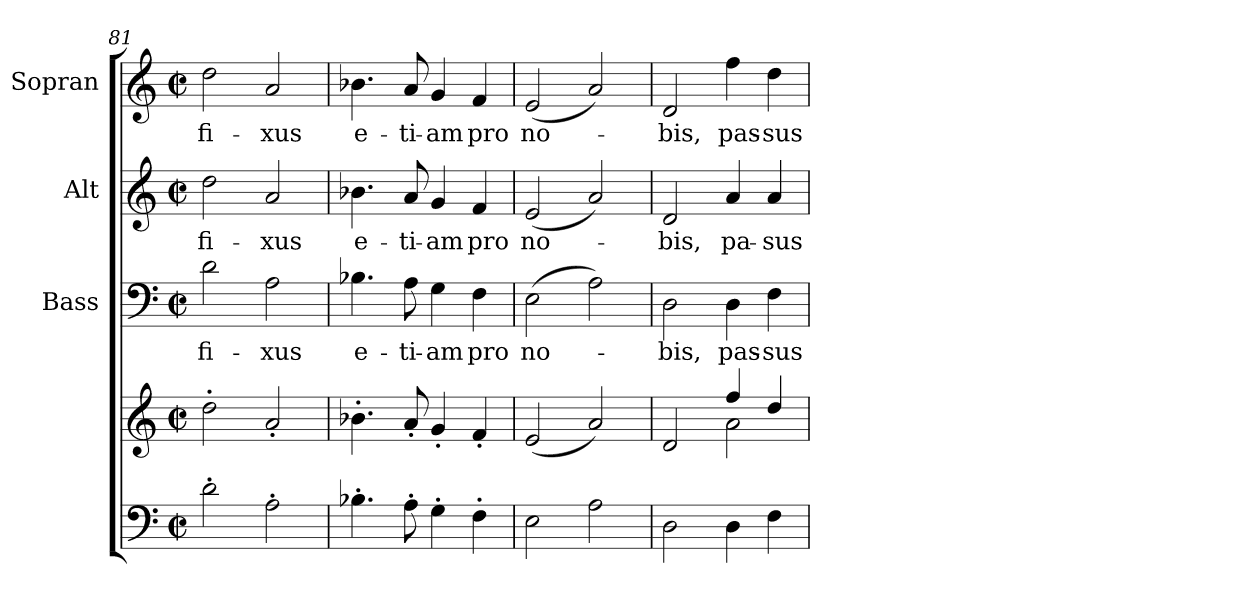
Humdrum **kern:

**kern	**kern	**kern	**text	**kern	**text	**kern	**text
*part4	*part4	*part3	*part3	*part2	*part2	*part1	*part1
*staff5	*staff4	*staff3	*staff3	*staff2	*staff2	*staff1	*staff1
*	*	*I"Bass	*	*I"Alt	*	*I"Sopran	*
*	*	*I'B.	*	*I'A.	*	*I'S.	*
!!LO:PB:g=z
*clefF4	*clefG2	*clefF4	*	*clefG2	*	*clefG2	*
*k[]	*k[]	*k[]	*	*k[]	*	*k[]	*
*C:	*C:	*C:	*	*C:	*	*C:	*
*M2/2	*M2/2	*M2/2	*	*M2/2	*	*M2/2	*
*met(c|)	*met(c|)	*met(c|)	*	*met(c|)	*	*met(c|)	*
=81	=81	=81	=81	=81	=81	=81	=81
!	!	!	!LO:LY:b	!	!LO:LY:b	!	!LO:LY:b
2d'>\	2dd'>\	2d\	-fi-	2dd\	-fi-	2dd\	-fi-
!	!	!	!LO:LY:b	!	!LO:LY:b	!	!LO:LY:b
2A'>\	2a'</	2A\	-xus	2a/	-xus	2a/	-xus
=82	=82	=82	=82	=82	=82	=82	=82
!	!	!	!LO:LY:b	!	!LO:LY:b	!	!LO:LY:b
4.B-X'>\	4.b-X'>\	4.B-X\	e-	4.b-X\	e-	4.b-X\	e-
!	!	!	!LO:LY:b	!	!LO:LY:b	!	!LO:LY:b
8A'>\	8a'</	8A\	-ti-	8a/	-ti-	8a/	-ti-
!	!	!	!LO:LY:b	!	!LO:LY:b	!	!LO:LY:b
4G'>\	4g'</	4G\	-am	4g/	-am	4g/	-am
!	!	!	!LO:LY:b	!	!LO:LY:b	!	!LO:LY:b
4F'>\	4f'</	4F\	pro	4f/	pro	4f/	pro
=83	=83	=83	=83	=83	=83	=83	=83
!	!	!	!LO:LY:b	!	!LO:LY:b	!	!LO:LY:b
2E\	(<2e/	(>2E\	no-	(<2e/	no-	(<2e/	no-
2A\	2a/)	2A\)	.	2a/)	.	2a/)	.
=84	=84	=84	=84	=84	=84	=84	=84
*	*^	*	*	*	*	*	*
!	!	!	!	!LO:LY:b	!	!LO:LY:b	!	!LO:LY:b
2D\	2d/	2ryy	2D\	-bis,	2d/	-bis,	2d/	-bis,
!	!	!	!	!LO:LY:b	!	!LO:LY:b	!	!LO:LY:b
4D\	4ff/	2a\	4D\	pas-	4a/	pa-	4ff\	pas-
!	!	!	!	!LO:LY:b	!	!LO:LY:b	!	!LO:LY:b
4F\	4dd/	.	4F\	-sus	4a/	-sus	4dd\	-sus
*	*v	*v	*	*	*	*	*	*
=	=	=	=	=	=	=	=
*-	*-	*-	*-	*-	*-	*-	*-
